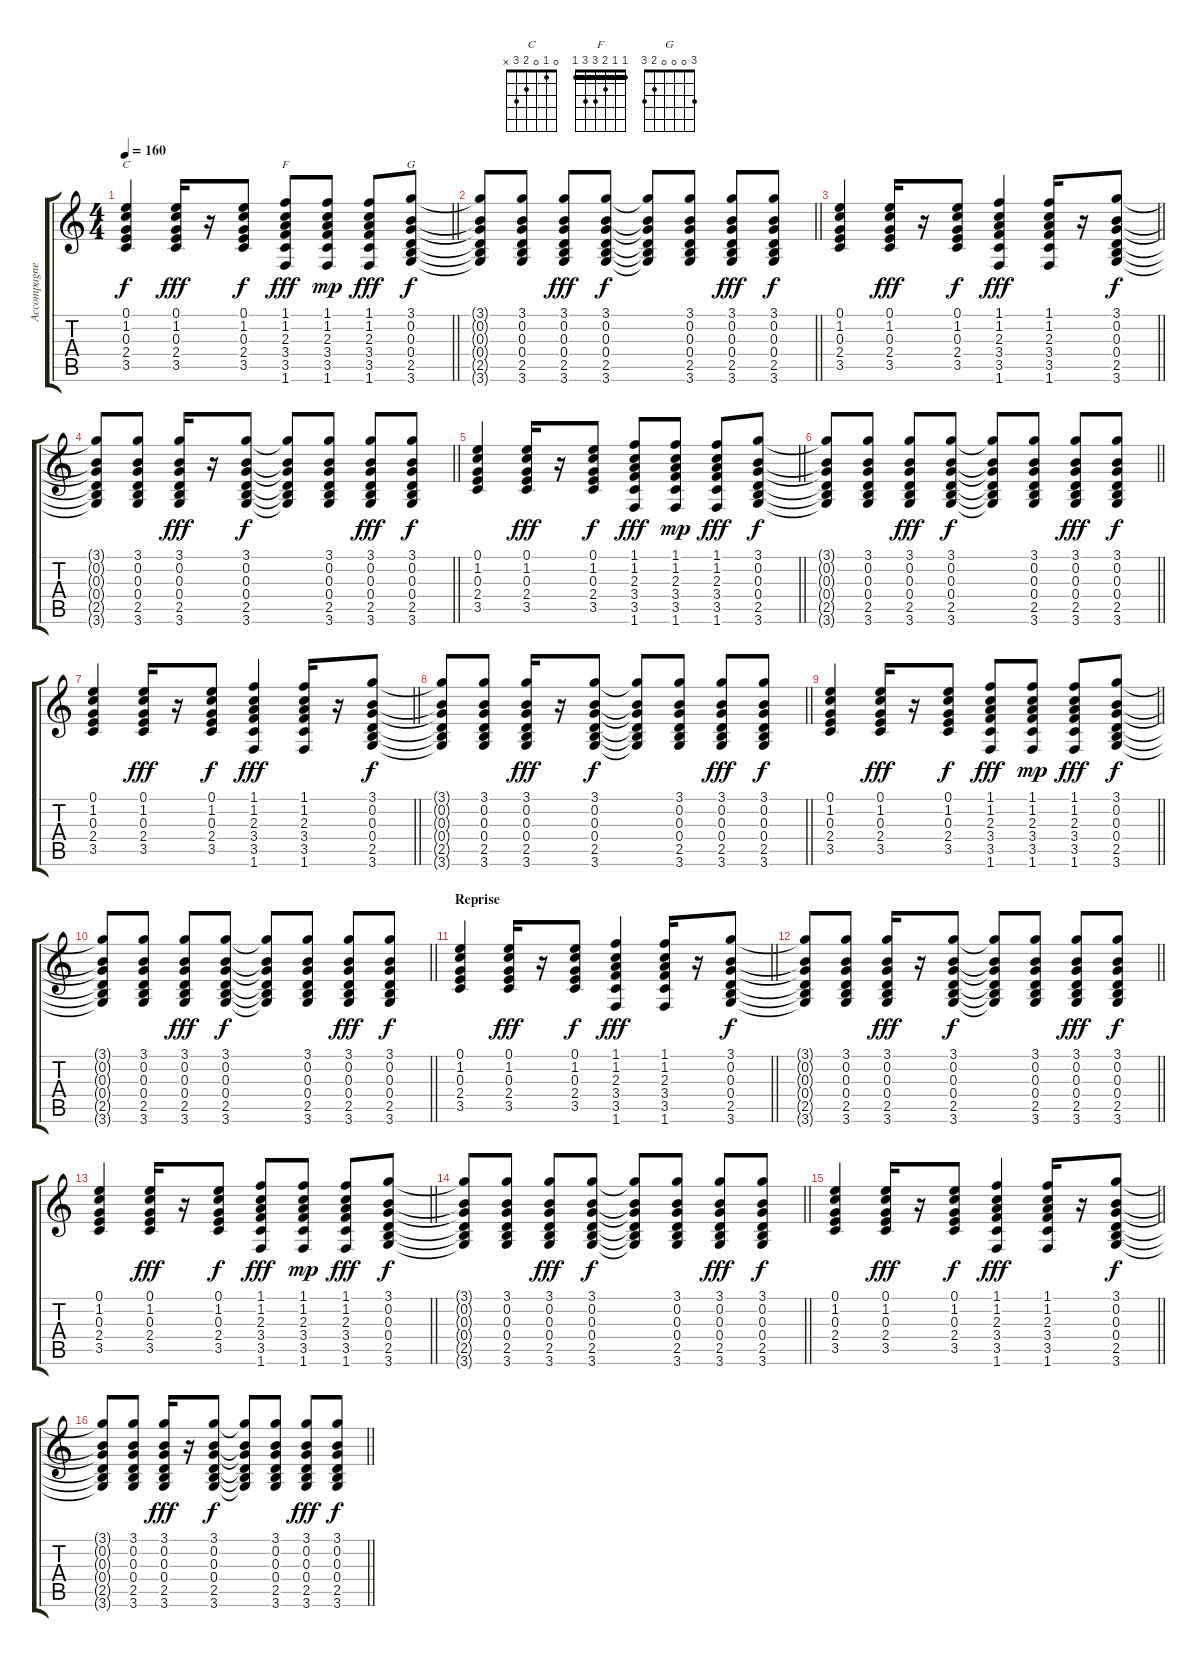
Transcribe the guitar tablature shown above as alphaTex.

\track ("Accompagnement" "Accompagne") {instrument acousticguitarsteel}
\staff {score tabs}
\tuning (E4 B3 G3 D3 A2 E2) {hide}
\chord ("C" 0 1 0 2 3 x)
\chord ("F" 1 1 2 3 3 1) {barre 1}
\chord ("G" 3 0 0 0 2 3)
\ts (4 4)
\tempo 160
\clef g2
\barLineRight lightlight
\ks c
(0.1 1.2 0.3 2.4 3.5).4{ch "C" dy f} (0.1 1.2 0.3 2.4 3.5).16{dy fff} r.16 (0.1 1.2 0.3 2.4 3.5).8{dy f} (1.1 1.2 2.3 3.4 3.5 1.6).8{ch "F" dy fff} (1.1 1.2 2.3 3.4 3.5 1.6).8{dy mp} (1.1 1.2 2.3 3.4 3.5 1.6).8{dy fff} (3.1 0.2 0.3 0.4 2.5 3.6).8{ch "G" dy f} |
\barLineRight lightlight
(3.1{t} 0.2{t} 0.3{t} 0.4{t} 2.5{t} 3.6{t}).8 (3.1 0.2 0.3 0.4 2.5 3.6).8 (3.1 0.2 0.3 0.4 2.5 3.6).8{dy fff} (3.1 0.2 0.3 0.4 2.5 3.6).8{dy f} (3.1{t} 0.2{t} 0.3{t} 0.4{t} 2.5{t} 3.6{t}).8 (3.1 0.2 0.3 0.4 2.5 3.6).8 (3.1 0.2 0.3 0.4 2.5 3.6).8{dy fff} (3.1 0.2 0.3 0.4 2.5 3.6).8{dy f} |
\barLineRight lightlight
(0.1 1.2 0.3 2.4 3.5).4 (0.1 1.2 0.3 2.4 3.5).16{dy fff} r.16 (0.1 1.2 0.3 2.4 3.5).8{dy f} (1.1 1.2 2.3 3.4 3.5 1.6).4{dy fff} (1.1 1.2 2.3 3.4 3.5 1.6).16 r.16 (3.1 0.2 0.3 0.4 2.5 3.6).8{dy f} |
\barLineRight lightlight
(3.1{t} 0.2{t} 0.3{t} 0.4{t} 2.5{t} 3.6{t}).8 (3.1 0.2 0.3 0.4 2.5 3.6).8 (3.1 0.2 0.3 0.4 2.5 3.6).16{dy fff} r.16 (3.1 0.2 0.3 0.4 2.5 3.6).8{dy f} (3.1{t} 0.2{t} 0.3{t} 0.4{t} 2.5{t} 3.6{t}).8 (3.1 0.2 0.3 0.4 2.5 3.6).8 (3.1 0.2 0.3 0.4 2.5 3.6).8{dy fff} (3.1 0.2 0.3 0.4 2.5 3.6).8{dy f} |
\barLineRight lightlight
(0.1 1.2 0.3 2.4 3.5).4 (0.1 1.2 0.3 2.4 3.5).16{dy fff} r.16 (0.1 1.2 0.3 2.4 3.5).8{dy f} (1.1 1.2 2.3 3.4 3.5 1.6).8{dy fff} (1.1 1.2 2.3 3.4 3.5 1.6).8{dy mp} (1.1 1.2 2.3 3.4 3.5 1.6).8{dy fff} (3.1 0.2 0.3 0.4 2.5 3.6).8{dy f} |
\barLineRight lightlight
(3.1{t} 0.2{t} 0.3{t} 0.4{t} 2.5{t} 3.6{t}).8 (3.1 0.2 0.3 0.4 2.5 3.6).8 (3.1 0.2 0.3 0.4 2.5 3.6).8{dy fff} (3.1 0.2 0.3 0.4 2.5 3.6).8{dy f} (3.1{t} 0.2{t} 0.3{t} 0.4{t} 2.5{t} 3.6{t}).8 (3.1 0.2 0.3 0.4 2.5 3.6).8 (3.1 0.2 0.3 0.4 2.5 3.6).8{dy fff} (3.1 0.2 0.3 0.4 2.5 3.6).8{dy f} |
\barLineRight lightlight
(0.1 1.2 0.3 2.4 3.5).4 (0.1 1.2 0.3 2.4 3.5).16{dy fff} r.16 (0.1 1.2 0.3 2.4 3.5).8{dy f} (1.1 1.2 2.3 3.4 3.5 1.6).4{dy fff} (1.1 1.2 2.3 3.4 3.5 1.6).16 r.16 (3.1 0.2 0.3 0.4 2.5 3.6).8{dy f} |
\barLineRight lightlight
(3.1{t} 0.2{t} 0.3{t} 0.4{t} 2.5{t} 3.6{t}).8 (3.1 0.2 0.3 0.4 2.5 3.6).8 (3.1 0.2 0.3 0.4 2.5 3.6).16{dy fff} r.16 (3.1 0.2 0.3 0.4 2.5 3.6).8{dy f} (3.1{t} 0.2{t} 0.3{t} 0.4{t} 2.5{t} 3.6{t}).8 (3.1 0.2 0.3 0.4 2.5 3.6).8 (3.1 0.2 0.3 0.4 2.5 3.6).8{dy fff} (3.1 0.2 0.3 0.4 2.5 3.6).8{dy f} |
\barLineRight lightlight
(0.1 1.2 0.3 2.4 3.5).4 (0.1 1.2 0.3 2.4 3.5).16{dy fff} r.16 (0.1 1.2 0.3 2.4 3.5).8{dy f} (1.1 1.2 2.3 3.4 3.5 1.6).8{dy fff} (1.1 1.2 2.3 3.4 3.5 1.6).8{dy mp} (1.1 1.2 2.3 3.4 3.5 1.6).8{dy fff} (3.1 0.2 0.3 0.4 2.5 3.6).8{dy f} |
\barLineRight lightlight
(3.1{t} 0.2{t} 0.3{t} 0.4{t} 2.5{t} 3.6{t}).8 (3.1 0.2 0.3 0.4 2.5 3.6).8 (3.1 0.2 0.3 0.4 2.5 3.6).8{dy fff} (3.1 0.2 0.3 0.4 2.5 3.6).8{dy f} (3.1{t} 0.2{t} 0.3{t} 0.4{t} 2.5{t} 3.6{t}).8 (3.1 0.2 0.3 0.4 2.5 3.6).8 (3.1 0.2 0.3 0.4 2.5 3.6).8{dy fff} (3.1 0.2 0.3 0.4 2.5 3.6).8{dy f} |
\section ("" "Reprise")
\barLineRight lightlight
(0.1 1.2 0.3 2.4 3.5).4 (0.1 1.2 0.3 2.4 3.5).16{dy fff} r.16 (0.1 1.2 0.3 2.4 3.5).8{dy f} (1.1 1.2 2.3 3.4 3.5 1.6).4{dy fff} (1.1 1.2 2.3 3.4 3.5 1.6).16 r.16 (3.1 0.2 0.3 0.4 2.5 3.6).8{dy f} |
\barLineRight lightlight
(3.1{t} 0.2{t} 0.3{t} 0.4{t} 2.5{t} 3.6{t}).8 (3.1 0.2 0.3 0.4 2.5 3.6).8 (3.1 0.2 0.3 0.4 2.5 3.6).16{dy fff} r.16 (3.1 0.2 0.3 0.4 2.5 3.6).8{dy f} (3.1{t} 0.2{t} 0.3{t} 0.4{t} 2.5{t} 3.6{t}).8 (3.1 0.2 0.3 0.4 2.5 3.6).8 (3.1 0.2 0.3 0.4 2.5 3.6).8{dy fff} (3.1 0.2 0.3 0.4 2.5 3.6).8{dy f} |
\barLineRight lightlight
(0.1 1.2 0.3 2.4 3.5).4 (0.1 1.2 0.3 2.4 3.5).16{dy fff} r.16 (0.1 1.2 0.3 2.4 3.5).8{dy f} (1.1 1.2 2.3 3.4 3.5 1.6).8{dy fff} (1.1 1.2 2.3 3.4 3.5 1.6).8{dy mp} (1.1 1.2 2.3 3.4 3.5 1.6).8{dy fff} (3.1 0.2 0.3 0.4 2.5 3.6).8{dy f} |
\barLineRight lightlight
(3.1{t} 0.2{t} 0.3{t} 0.4{t} 2.5{t} 3.6{t}).8 (3.1 0.2 0.3 0.4 2.5 3.6).8 (3.1 0.2 0.3 0.4 2.5 3.6).8{dy fff} (3.1 0.2 0.3 0.4 2.5 3.6).8{dy f} (3.1{t} 0.2{t} 0.3{t} 0.4{t} 2.5{t} 3.6{t}).8 (3.1 0.2 0.3 0.4 2.5 3.6).8 (3.1 0.2 0.3 0.4 2.5 3.6).8{dy fff} (3.1 0.2 0.3 0.4 2.5 3.6).8{dy f} |
\barLineRight lightlight
(0.1 1.2 0.3 2.4 3.5).4 (0.1 1.2 0.3 2.4 3.5).16{dy fff} r.16 (0.1 1.2 0.3 2.4 3.5).8{dy f} (1.1 1.2 2.3 3.4 3.5 1.6).4{dy fff} (1.1 1.2 2.3 3.4 3.5 1.6).16 r.16 (3.1 0.2 0.3 0.4 2.5 3.6).8{dy f} |
\barLineRight lightlight
(3.1{t} 0.2{t} 0.3{t} 0.4{t} 2.5{t} 3.6{t}).8 (3.1 0.2 0.3 0.4 2.5 3.6).8 (3.1 0.2 0.3 0.4 2.5 3.6).16{dy fff} r.16 (3.1 0.2 0.3 0.4 2.5 3.6).8{dy f} (3.1{t} 0.2{t} 0.3{t} 0.4{t} 2.5{t} 3.6{t}).8 (3.1 0.2 0.3 0.4 2.5 3.6).8 (3.1 0.2 0.3 0.4 2.5 3.6).8{dy fff} (3.1 0.2 0.3 0.4 2.5 3.6).8{dy f}
